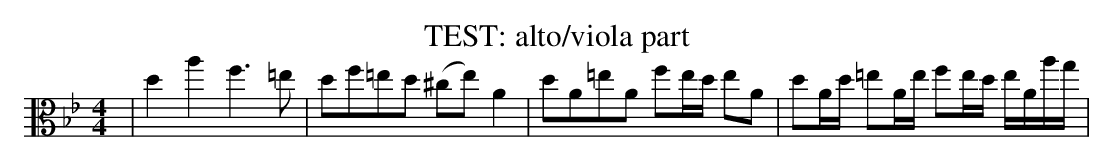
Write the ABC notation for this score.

X:1
T:TEST: alto/viola part
M:4/4
L:1/16
K:Gm clef=alto
| d4 a4 f6 =e2 | d2f2=e2d2 (^c2e2) A4 | d2A2=e2A2 f2ed e2A2 | d2Ad =e2Ae f2ed eAag |
